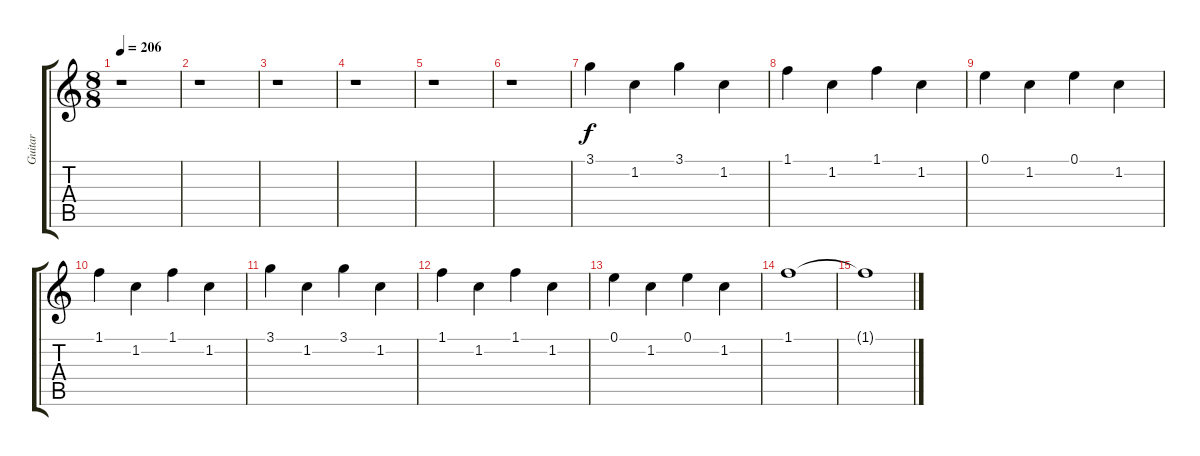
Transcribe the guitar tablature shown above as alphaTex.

\track ("Guitar" "Guitar") {instrument electricguitarclean}
\staff {score tabs}
\tuning (E4 B3 G3 D3 A2 E2) {hide}
\ts (8 8)
\tempo 206
\clef g2
\ks c
r.1{dy f} |
r.1 |
r.1 |
r.1 |
r.1 |
r.1 |
3.1.4 1.2.4 3.1.4 1.2.4 |
1.1.4 1.2.4 1.1.4 1.2.4 |
0.1.4 1.2.4 0.1.4 1.2.4 |
1.1.4 1.2.4 1.1.4 1.2.4 |
3.1.4 1.2.4 3.1.4 1.2.4 |
1.1.4 1.2.4 1.1.4 1.2.4 |
0.1.4 1.2.4 0.1.4 1.2.4 |
1.1.1 |
1.1{t}.1
